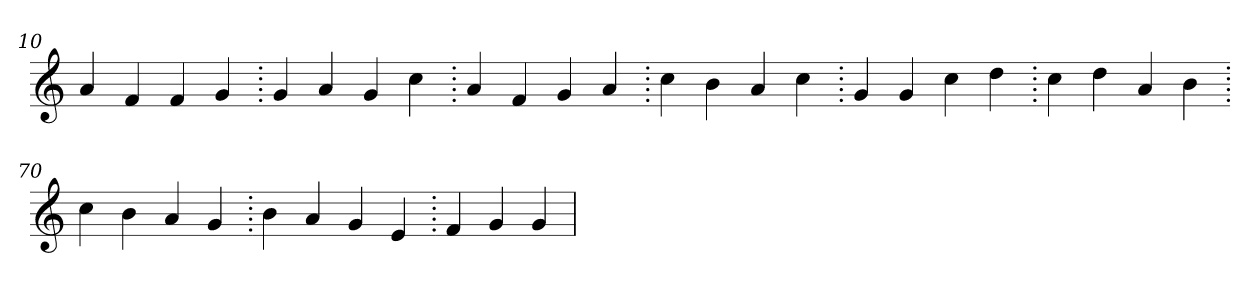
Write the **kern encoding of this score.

**kern
*part1
*staff1
*clefG2
=10.
4a
4f
4f
4g
=20.
4g
4a
4g
4cc
=30.
4a
4f
4g
4a
=40.
4cc
4b
4a
4cc
=50.
4g
4g
4cc
4dd
=60.
4cc
4dd
4a
4b
=70.
4cc
4b
4a
4g
=80.
4b
4a
4g
4e
=90.
4f
4g
4g
=
*-
